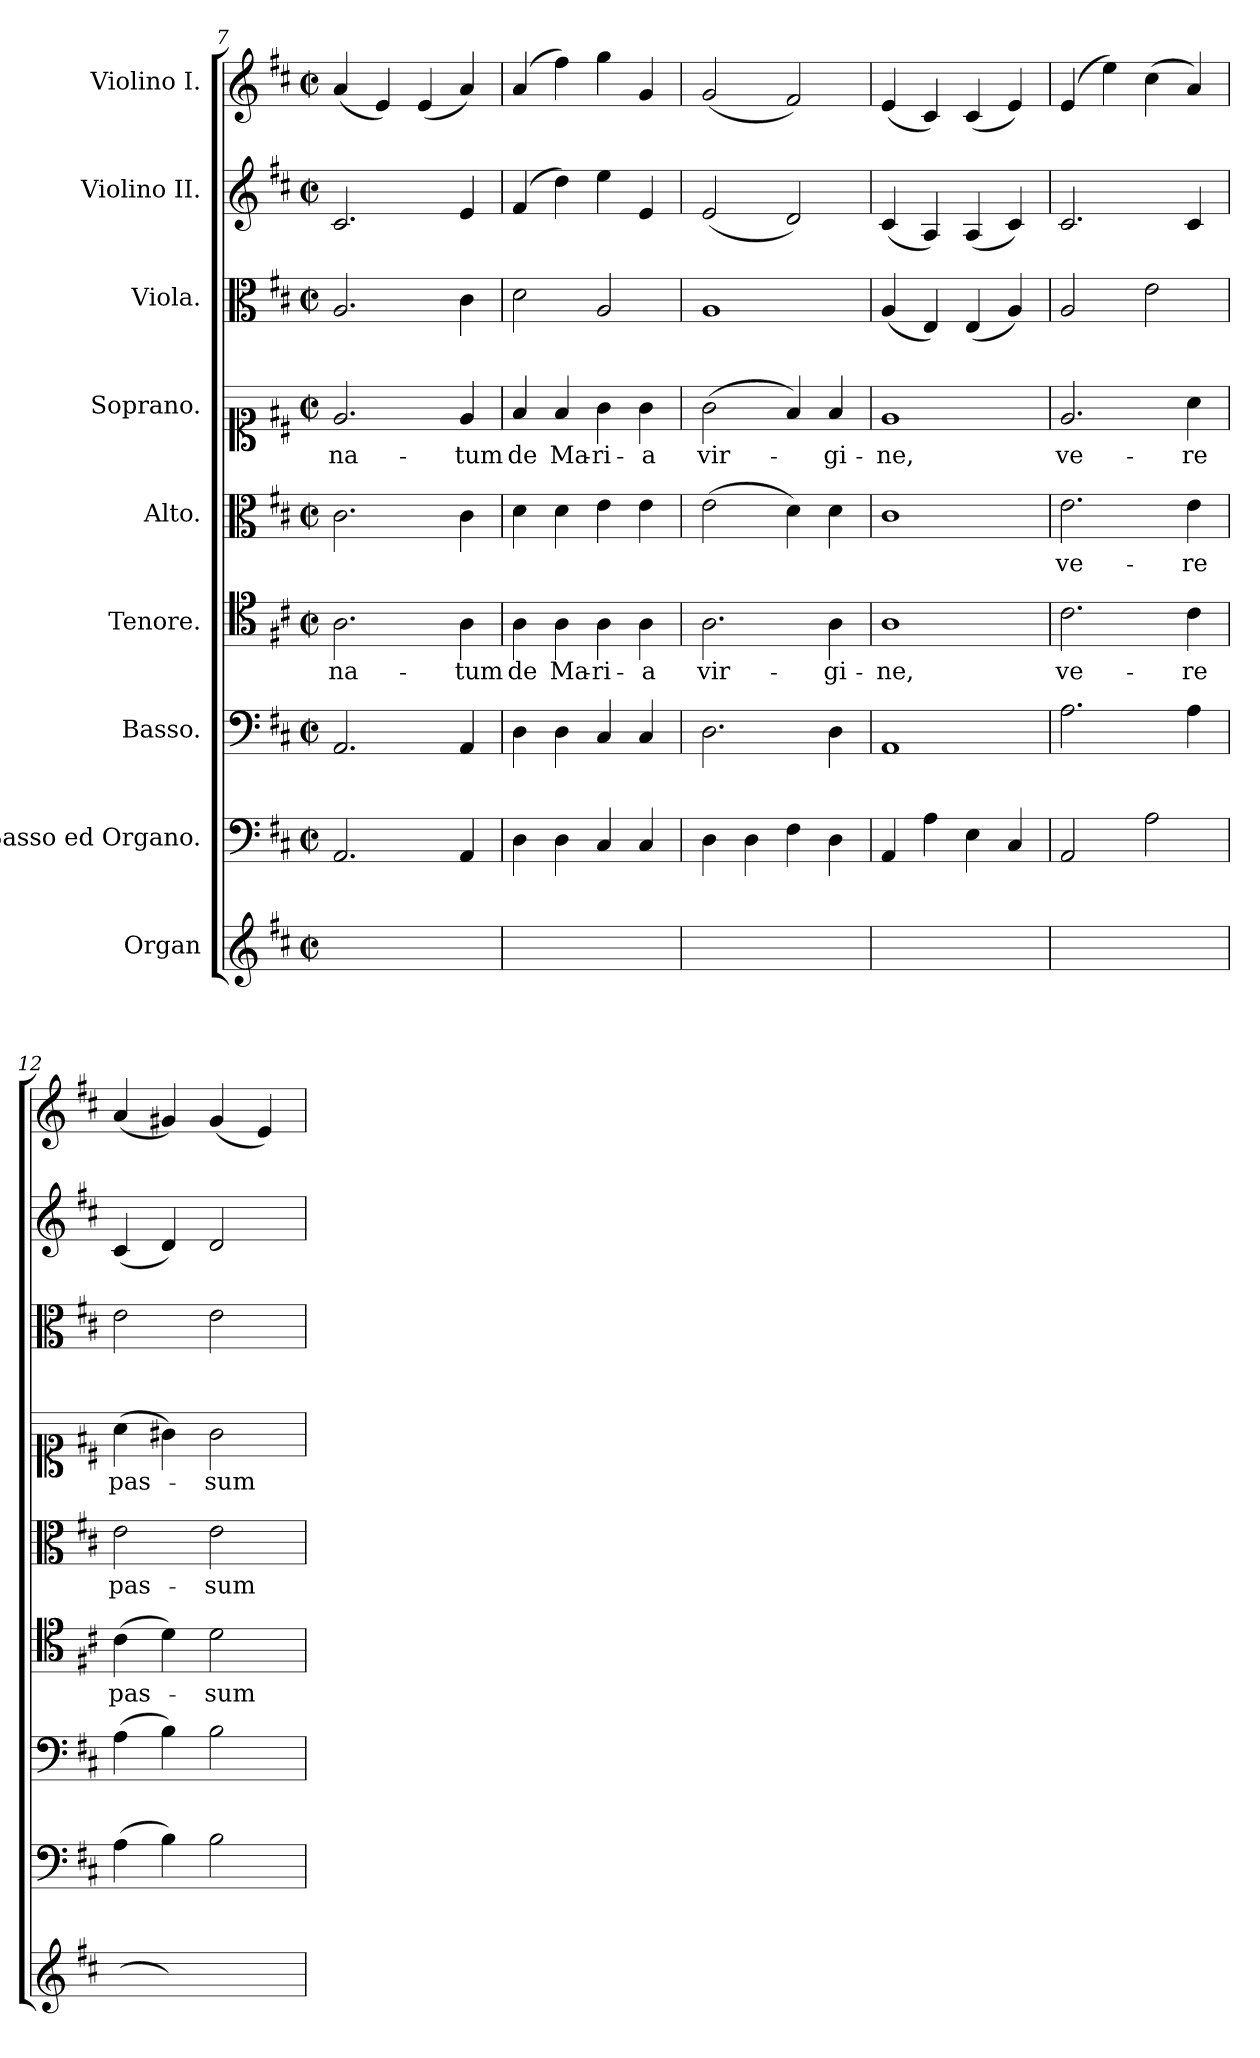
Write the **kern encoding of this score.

**kern	**kern	**kern	**kern	**text	**kern	**text	**kern	**text	**kern	**kern	**kern
*part9	*part8	*part7	*part6	*part6	*part5	*part5	*part4	*part4	*part3	*part2	*part1
*staff9	*staff8	*staff7	*staff6	*staff6	*staff5	*staff5	*staff4	*staff4	*staff3	*staff2	*staff1
*I"Organ	*I"Basso ed Organo.	*I"Basso.	*I"Tenore.	*	*I"Alto.	*	*I"Soprano.	*	*I"Viola.	*I"Violino II.	*I"Violino I.
*clefG2	*clefF4	*clefF4	*clefC4	*	*clefC3	*	*clefC1	*	*clefC3	*clefG2	*clefG2
*k[f#c#]	*k[f#c#]	*k[f#c#]	*k[f#c#]	*	*k[f#c#]	*	*k[f#c#]	*	*k[f#c#]	*k[f#c#]	*k[f#c#]
*M2/2	*M2/2	*M2/2	*M2/2	*	*M2/2	*	*M2/2	*	*M2/2	*M2/2	*M2/2
*met(c|)	*met(c|)	*met(c|)	*met(c|)	*	*met(c|)	*	*met(c|)	*	*met(c|)	*met(c|)	*met(c|)
=7	=7	=7	=7	=7	=7	=7	=7	=7	=7	=7	=7
*^	*^	*	*	*	*	*	*	*	*	*	*
!	!	!	!	!	!	!LO:LY:b	!	!	!	!LO:LY:b	!	!	!
2.A\yy 2.c#\yy 2.e\yy	2.AA/yy	2.AA/	2.AAA/yy	2.AA/	2.A\	na-	2.c#\	.	2.e/	na-	2.A/	2.c#/	(<4a/
.	.	.	.	.	.	.	.	.	.	.	.	.	4e/)
.	.	.	.	.	.	.	.	.	.	.	.	.	(<4e/
!	!	!	!	!	!	!LO:LY:b	!	!	!	!LO:LY:b	!	!	!
4A\yy 4c#\yy 4e\yy	4AA/yy	4AA/	4AAA/yy	4AA/	4A\	-tum	4c#\	.	4e/	-tum	4c#\	4e/	4a/)
=8	=8	=8	=8	=8	=8	=8	=8	=8	=8	=8	=8	=8	=8
!	!	!	!	!	!	!LO:LY:b	!	!	!	!LO:LY:b	!	!	!
2d\yy 2f#\yy 2a\yy	2D\yy	4D\	4DD\yy	4D\	4A\	de	4d\	.	4f#/	de	2d\	(>4f#/	(>4a/
!	!	!	!	!	!	!LO:LY:b	!	!	!	!LO:LY:b	!	!	!
.	.	4D\	4DD\yy	4D\	4A\	Ma-	4d\	.	4f#/	Ma-	.	4dd\)	4ff#\)
!	!	!	!	!	!	!LO:LY:b	!	!	!	!LO:LY:b	!	!	!
2c#\yy 2e\yy 2a\yy	2C#/yy	4C#/	4CC#\yy	4C#/	4A\	-ri-	4e\	.	4g\	-ri-	2A/	4ee\	4gg\
!	!	!	!	!	!	!LO:LY:b	!	!	!	!LO:LY:b	!	!	!
.	.	4C#/	4CC#\yy	4C#/	4A\	-a	4e\	.	4g\	-a	.	4e/	4g/
=9	=9	=9	=9	=9	=9	=9	=9	=9	=9	=9	=9	=9	=9
!	!	!	!	!	!	!LO:LY:b	!	!	!	!LO:LY:b	!	!	!
2d\yy 2e\yy 2g\yy	2D\yy	4D\	4DD\yy	2.D\	2.A\	vir-	(>2e\	.	(>2g\	vir-	1A	(<2e/	(<2g/
.	.	4D\	4DD\yy	.	.	.	.	.	.	.	.	.	.
2d\yy 2f#\yy 2a\yy	4F#\yy	4F#\	4FF#\yy	.	.	.	4d\)	.	4f#/)	.	.	2d/)	2f#/)
!	!	!	!	!	!	!LO:LY:b	!	!	!	!LO:LY:b	!	!	!
.	4D\yy	4D\	4DD\yy	4D\	4A\	-gi-	4d\	.	4f#/	-gi-	.	.	.
=10	=10	=10	=10	=10	=10	=10	=10	=10	=10	=10	=10	=10	=10
!	!	!	!	!	!	!LO:LY:b	!	!	!	!LO:LY:b	!	!	!
[1c#yy [1eyy [1ayy	4AA/yy	4AA/	4AAA\yy	1AA	1A	-ne,	1c#	.	1e	-ne,	(<4A/	(<4c#/	(<4e/
.	4A\yy	4A\	4AA\yy	.	.	.	.	.	.	.	4E/)	4A/)	4c#/)
.	4E\yy	4E\	4EE\yy	.	.	.	.	.	.	.	(<4E/	(<4A/	(<4c#/
.	4C#/yy	4C#/	4CC#\yy	.	.	.	.	.	.	.	4A/)	4c#/)	4e/)
=11	=11	=11	=11	=11	=11	=11	=11	=11	=11	=11	=11	=11	=11
!	!	!	!	!	!	!LO:LY:b	!	!LO:LY:b	!	!LO:LY:b	!	!	!
1c#yy_ 1eyy_ 1ayy_	2AA/yy	2AA/	2AAA/yy	2.A\	2.c#\	ve-	2.e\	ve-	2.e/	ve-	2A/	2.c#/	(>4e/
.	.	.	.	.	.	.	.	.	.	.	.	.	4ee\)
.	2A\yy	2A\	2AA/yy	.	.	.	.	.	.	.	2e\	.	(>4cc#\
!	!	!	!	!	!	!LO:LY:b	!	!LO:LY:b	!	!LO:LY:b	!	!	!
.	.	.	.	4A\	4c#\	-re	4e\	-re	4a\	-re	.	4c#/	4a/)
=12	=12	=12	=12	=12	=12	=12	=12	=12	=12	=12	=12	=12	=12
!	!	!	!	!	!	!LO:LY:b	!	!LO:LY:b	!	!LO:LY:b	!	!	!
(>4c#\yy] 4e\yy] 4a\yy]	4A\yy	(>4A\	4AA/yy	(>4A\	(>4c#\	pas-	2e\	pas-	(>4a\	pas-	2e\	(<4c#/	(<4a/
2.d\yy 2.e\yy 2.g#X\yy)	4B\yy	4B\)	4BB/yy	4B\)	4d\)	.	.	.	4g#X\)	.	.	4d/)	4g#X/)
!	!	!	!	!	!	!LO:LY:b	!	!LO:LY:b	!	!LO:LY:b	!	!	!
.	2B\yy	2B\	2BB/yy	2B\	2d\	-sum	2e\	-sum	2g#\	-sum	2e\	2d/	(<4g#/
.	.	.	.	.	.	.	.	.	.	.	.	.	4e/)
*v	*v	*	*	*	*	*	*	*	*	*	*	*	*
*	*v	*v	*	*	*	*	*	*	*	*	*	*
=	=	=	=	=	=	=	=	=	=	=	=
*-	*-	*-	*-	*-	*-	*-	*-	*-	*-	*-	*-
